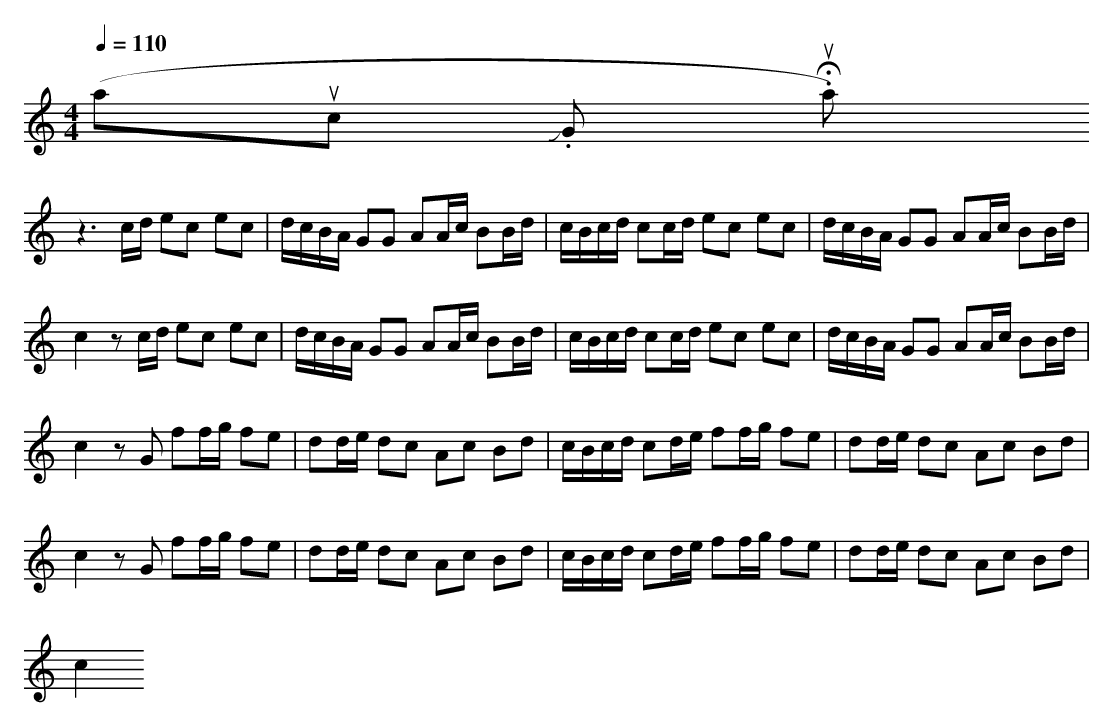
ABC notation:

X:1
T:
M: 4/4
L: 1/8
Q:1/4=110
K:C % 0 sharps
V:1
(manuscrit J.G. Houssa)
z3c/2d/2 ec ec|d/2c/2B/2A/2 GG AA/2c/2 BB/2d/2|c/2B/2c/2d/2 cc/2d/2 ec ec|d/2c/2B/2A/2 GG AA/2c/2 BB/2d/2|
c2 zc/2d/2 ec ec|d/2c/2B/2A/2 GG AA/2c/2 BB/2d/2|c/2B/2c/2d/2 cc/2d/2 ec ec|d/2c/2B/2A/2 GG AA/2c/2 BB/2d/2|
c2 zG ff/2g/2 fe|dd/2e/2 dc Ac Bd|c/2B/2c/2d/2 cd/2e/2 ff/2g/2 fe|dd/2e/2 dc Ac Bd|
c2 zG ff/2g/2 fe|dd/2e/2 dc Ac Bd|c/2B/2c/2d/2 cd/2e/2 ff/2g/2 fe|dd/2e/2 dc Ac Bd|
c2
